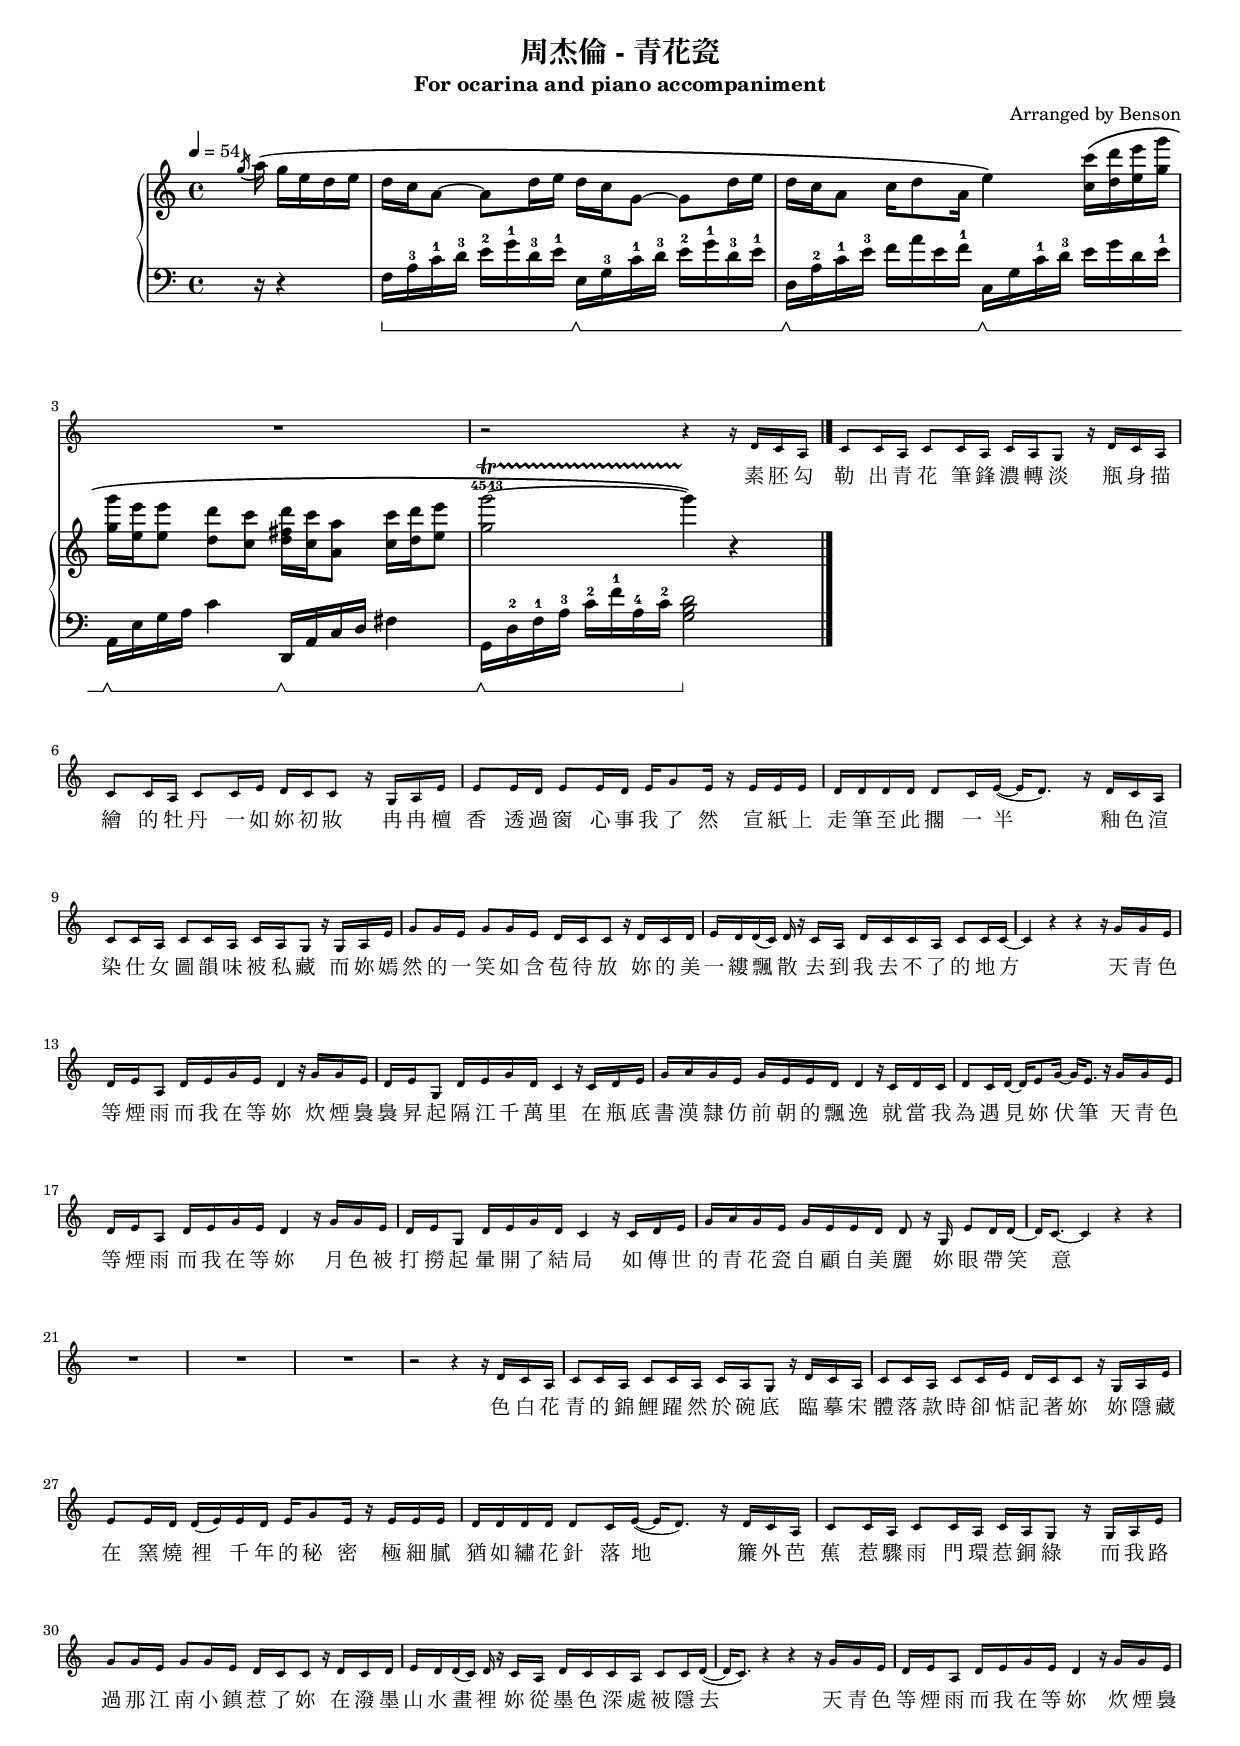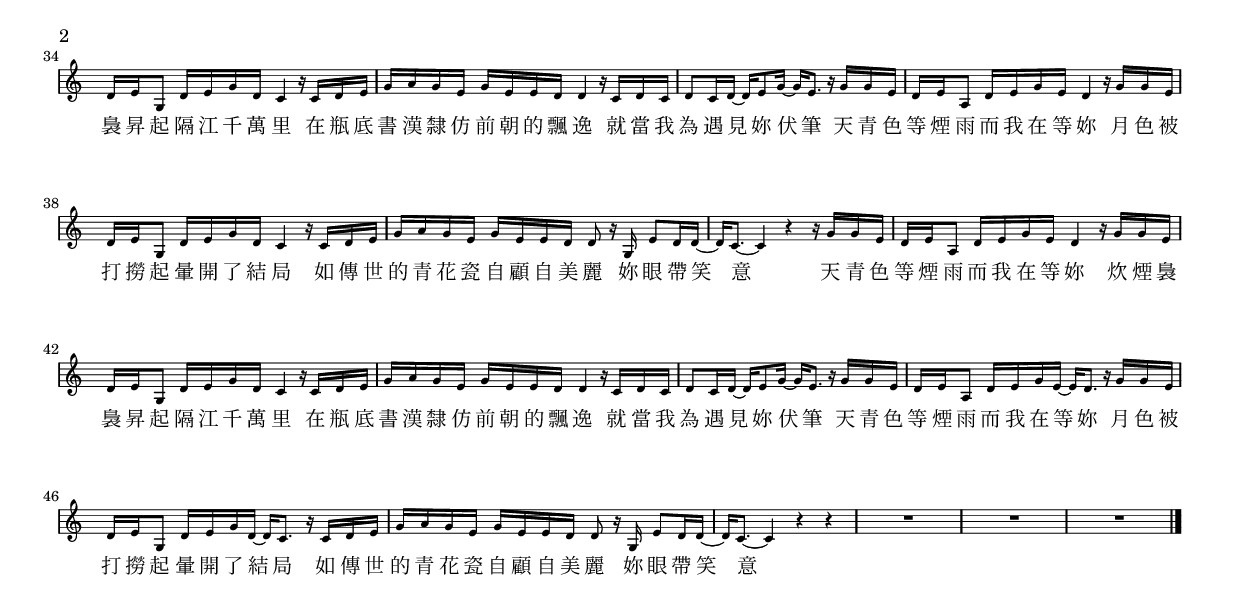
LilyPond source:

\version "2.18.2"
\include "articulate.ly"
#(set-global-staff-size 16)

%%%%%%%%%%%%%%%%%%%%%%%%%%%%%%%%%%%%%%%%%%%%%%%%%%%%%%%%%%%%%%%%%%%%%%%%%%%%%%%%%%%%%%%%%%
%%  http://lsr.di.unimi.it/LSR/Item?id=445

%LSR by Jay Anderson.
%modyfied by Simon Albrecht on March 2014.
%=> http://lilypond.1069038.n5.nabble.com/LSR-445-error-td160662.html

#(define (octave-up m t)
 (let* ((octave (1- t))
      (new-note (ly:music-deep-copy m))
      (new-pitch (ly:make-pitch
        octave
        (ly:pitch-notename (ly:music-property m 'pitch))
        (ly:pitch-alteration (ly:music-property m 'pitch)))))
  (set! (ly:music-property new-note 'pitch) new-pitch)
  new-note))

#(define (octavize-chord elements t)
 (cond ((null? elements) elements)
     ((eq? (ly:music-property (car elements) 'name) 'NoteEvent)
       (cons (car elements)
             (cons (octave-up (car elements) t)
                   (octavize-chord (cdr elements) t))))
     (else (cons (car elements) (octavize-chord (cdr elements ) t)))))

#(define (octavize music t)
 (if (eq? (ly:music-property music 'name) 'EventChord)
       (ly:music-set-property! music 'elements (octavize-chord
(ly:music-property music 'elements) t)))
 music)

makeOctaves = #(define-music-function (parser location arg mus) (integer? ly:music?)
 (music-map (lambda (x) (octavize x arg)) (event-chord-wrap! mus)))
%%%%%%%%%%%%%%%%%%%%%%%%%%%%%%%%%%%%%%%%%%%%%%%%%%%%%%%%%%%%%%%%%%%%%%%%%%%%%%%%%%%%%%%%%%


\header {
  title = "周杰倫 - 青花瓷"
  subtitle = "For ocarina and piano accompaniment"
  arranger = "Arranged by Benson"
}

upper-prelude = \relative c''' {
  s16 \acciaccatura g a\( g e d e d c a8~ a8 d16 e d c g8~ g d'16 e d c a8 c16 d8 a16 e'4\)
  \makeOctaves 1 { c16\( d e g g e e8 d c } <d fis d'>16 \makeOctaves 1 { c a8 c16 d e8 }
  <g g'>2~\startTrillSpan\finger \markup \tied-lyric #"45-13" g'4\stopTrillSpan\) r4
}
upper-prelude-midi = \relative c''' {
  s16 \acciaccatura g a\( g e d e d\sustainOn c a8~ a8 d16 e
  d\sustainOff\sustainOn c g8~ g d'16 e
  d\sustainOff\sustainOn c a8 c16 d8 a16
  e'4\)\sustainOff\sustainOn
  \makeOctaves 1 { c16\( d e g g\sustainOff\sustainOn e e8 d c }
  <d fis d'>16\sustainOff\sustainOn \makeOctaves 1 { c a8 c16 d e8 }
  <g g'>2~\startTrillSpan\sustainOff\sustainOn g'4\stopTrillSpan\)
  r4
}

lower-prelude = \relative c {
  s16 r16 r4
  f16\sustainOn a-3 c-1 d-3 e-2 g-1 d-3 e-1
  e,16\sustainOff\sustainOn g-3 c-1 d-3 e-2 g-1 d-3 e-1
  d,16\sustainOff\sustainOn a'-2 c-1 e-3 f a e f-1
  c,16\sustainOff\sustainOn g' c-1 d-3 e g d e-1
  a,,16\sustainOff\sustainOn e' g a c4
  d,,16\sustainOff\sustainOn a' c d fis4
  g,16\sustainOff\sustainOn d'-2 f-1 a-3 c-2 f-1 a,-4 c-2
  <g b d>2\sustainOff
}

lower-prelude-midi = \relative c {
  s16 r16 r4
  f16\sustainOn a c d e g d e
  e,32~\sustainOff e\sustainOn g16 c d e g d e
  d,32~\sustainOff d\sustainOn a'16 c e f a e f
  c,32~\sustainOff c\sustainOn g'16 c d e g d e
  a,,32~\sustainOff a\sustainOn e'16 g a c4
  d,,32~\sustainOff d\sustainOn a'16 c d fis4
  g,32~\sustainOff g\sustainOn d'16 f a c f a, c
  <g b d>2\sustainOff
}

upper-midi = \relative c' {
  \set Staff.pedalSustainStyle = #'bracket
  \clef treble
  \tempo 4 = 54
  \time 4/4
  \key c \major
  \partial 16*6
  \upper-prelude-midi
  \bar "|."
}

lower-midi = \relative c {
  \set Staff.pedalSustainStyle = #'bracket
  \clef bass
  \time 4/4
  \key c \major
  \partial 16*6
  \lower-prelude-midi
  \bar "|."
}

upper-print = \relative c' {
  \set Staff.pedalSustainStyle = #'bracket
  \set fingeringOrientations = #'(up)
  \clef treble
  \tempo 4 = 54
  \time 4/4
  \key c \major
  \partial 16*6
  \upper-prelude
  \bar "|."
}

lower-print = \relative c {
  \set Staff.pedalSustainStyle = #'bracket
  \clef bass
  \time 4/4
  \key c \major
  \partial 16*6
  \lower-prelude
  \bar "|."
}

dynamics = {
  s1
}

guitarchords = \chordmode {
  % ais1:m
}

lyricsmain = \lyricmode {
  素 胚 勾 勒 出 青 花 筆 鋒 濃 轉 淡
  瓶 身 描 繪 的 牡 丹 一 如 妳 初 妝
  冉 冉 檀 香 透 過 窗 心 事 我 了 然
  宣 紙 上 走 筆 至 此 擱 一 半

  釉 色 渲 染 仕 女 圖 韻 味 被 私 藏
  而 妳 嫣 然 的 一 笑 如 含 苞 待 放
  妳 的 美 一 縷 飄 散 去 到 我 去 不 了 的 地 方

  天 青 色 等 煙 雨 而 我 在 等 妳
  炊 煙 裊 裊 昇 起 隔 江 千 萬 里
  在 瓶 底 書 漢 隸 仿 前 朝 的 飄 逸
  就 當 我 為 遇 見 妳 伏 筆

  天 青 色 等 煙 雨 而 我 在 等 妳
  月 色 被 打 撈 起 暈 開 了 結 局
  如 傳 世 的 青 花 瓷 自 顧 自 美 麗 妳 眼 帶 笑 意

  色 白 花 青 的 錦 鯉 躍 然 於 碗 底
  臨 摹 宋 體 落 款 時 卻 惦 記 著 妳
  妳 隱 藏 在 窯 燒 裡 千 年 的 秘 密
  極 細 膩 猶 如 繡 花 針 落 地

  簾 外 芭 蕉 惹 驟 雨 門 環 惹 銅 綠
  而 我 路 過 那 江 南 小 鎮 惹 了 妳
  在 潑 墨 山 水 畫 裡  妳 從 墨 色 深 處 被 隱 去

  天 青 色 等 煙 雨 而 我 在 等 妳
  炊 煙 裊 裊 昇 起 隔 江 千 萬 里
  在 瓶 底 書 漢 隸 仿 前 朝 的 飄 逸
  就 當 我 為 遇 見 妳 伏 筆

  天 青 色 等 煙 雨 而 我 在 等 妳
  月 色 被 打 撈 起 暈 開 了 結 局
  如 傳 世 的 青 花 瓷 自 顧 自 美 麗
  妳 眼 帶 笑 意

  天 青 色 等 煙 雨 而 我 在 等 妳
  炊 煙 裊 裊 昇 起 隔 江 千 萬 里
  在 瓶 底 書 漢 隸 仿 前 朝 的 飄 逸
  就 當 我 為 遇 見 妳 伏 筆

  天 青 色 等 煙 雨 而 我 在 等 妳
  月 色 被 打 撈 起 暈 開 了 結 局
  如 傳 世 的 青 花 瓷 自 顧 自 美 麗
  妳 眼 帶 笑 意
}

melody-verse = \relative c' {
  r16 d c a c8 c16 a c8 c16 a c a g8
  r16 d' c a c8 c16 a c8 c16 e d c c8
  r16 g a e' e8 e16 d e8 e16 d e g8 e16
  r16 e e e d d d d d8 c16 e~( e d8.)
  r16 d c a c8 c16 a c8 c16 a c a g8
  r16 g a e' g8 g16 e g8 g16 e d c c8
  r16 d c d e d d( c) d r c a d c c a c8 c16 c~ c4 r4 r4
}

melody-verse-two = \relative c' {
  r16 d c a c8 c16 a c8 c16 a c a g8
  r16 d' c a c8 c16 a c8 c16 e d c c8
  r16 g a e' e8 e16 d d( e) e16 d e g8 e16
  r16 e e e d d d d d8 c16 e~( e d8.)
  r16 d c a c8 c16 a c8 c16 a c a g8
  r16 g a e' g8 g16 e g8 g16 e d c c8
  r16 d c d e d d( c) d r c a d c c a c8 c16 d~( d c8.) r4 r4
}

melody-chorus = \relative c'' {
  r16 g16 g e d e a,8 d16 e g e d4
  r16 g g e d e g,8 d'16 e g d c4
  r16 c d e g a g e g e e d d4
  r16 c d c d8 c16 d~ d16 e8 g16~ g e8.
  r16 g16 g e d e a,8 d16 e g e d4
  r16 g g e d e g,8 d'16 e g d c4
  r16 c d e g a g e g e e d d8 r16
  g,16 e'8 d16 d~ d c8.~ c4 r4
}

melody-chorus-two = \relative c'' {
  r16 g16 g e d e a,8 d16 e g e d4
  r16 g g e d e g,8 d'16 e g d c4
  r16 c d e g a g e g e e d d4
  r16 c d c d8 c16 d~ d16 e8 g16~ g e8.
  r16 g16 g e d e a,8 d16 e g e~ e d8.
  r16 g g e d e g,8 d'16 e g d~ d c8.
  r16 c d e g a g e g e e d d8 r16
  g,16 e'8 d16 d~ d c8.~ c4 r4
}

melody = \relative c' {
  \clef treble
  \time 4/4
  \key c \major
  \partial 16*6
  s16 r16 r4 R1 R1 R1 r2 r4
  \melody-verse
  \melody-chorus
  r4 R1 R1 R1 r2 r4
  \melody-verse-two
  \melody-chorus
  \melody-chorus-two
  r4 R1 R1 R1
  \bar "|."
}


\book {
\score {
  <<
    % \new ChordNames {
      % \guitarchords
    % }
    \new Staff = "melodystaff" <<
      \set Staff.midiInstrument = #"electric guitar (clean)"
      \set Staff.instrumentName = #"Ocarina"
      \set Staff.midiMinimumVolume = #0.9
      \set Staff.midiMaximumVolume = #1
      \new Voice = "melody" {
        \melody
      }
      \context Lyrics = "lyrics" { \lyricsto "melody" { \lyricsmain } }
    >>
    \new PianoStaff <<
      \set Staff.midiInstrument = #"acoustic grand"
      \set Staff.instrumentName = #"Piano"
      \new Staff = "right" {
        \set Staff.midiMinimumVolume = #0.6
        \set Staff.midiMaximumVolume = #0.7
        \articulate \upper-midi
      }
      \new Staff = "left" {
        \set Staff.midiMinimumVolume = #0.6
        \set Staff.midiMaximumVolume = #0.7
        \lower-midi
      }
    >>
  >>
  \midi {
    \context {
      \ChordNameVoice \remove Note_performer
    }
  }
}
}
\book {
\score {
  <<
    % \new ChordNames {
      % \set chordChanges = ##t
      % \guitarchords
    % }
    \new Staff = "melodystaff" \with {
      fontSize = #-3
      \override StaffSymbol.staff-space = #(magstep -3)
      \override StaffSymbol.thickness = #(magstep -3)
    }
    <<
      \set Staff.midiInstrument = #"choir aahs"
      \set Staff.instrumentName = #"Ocarina"
      \new Voice = "melody" {
        \melody
      }
      \context Lyrics = "lyrics" { \lyricsto "melody" { \lyricsmain } }
    >>
    \new PianoStaff <<
      \set Staff.midiInstrument = #"acoustic grand"
      \set Staff.instrumentName = #"Piano"
      \new Staff = "right" { \upper-print }
      \new Dynamics = "Dynamics_pf" \dynamics
      \new Staff = "left" { \lower-print }
    >>
  >>
  \layout {
    \context {
      % add the RemoveEmptyStaffContext that erases rest-only staves
      \Staff \RemoveEmptyStaves
    }
    \context {
      % add the RemoveEmptyStaffContext that erases rest-only staves
      \Dynamics \RemoveEmptyStaves
    }
    \context {
      \Score
      % Remove all-rest staves also in the first system
      \override VerticalAxisGroup.remove-first = ##t
      % If only one non-empty staff in a system exists, still print the starting bar
      \override SystemStartBar.collapse-height = #1
    }
    \context {
      \ChordNames
      \override ChordName #'font-size = #-3
    }
  }
}
}

